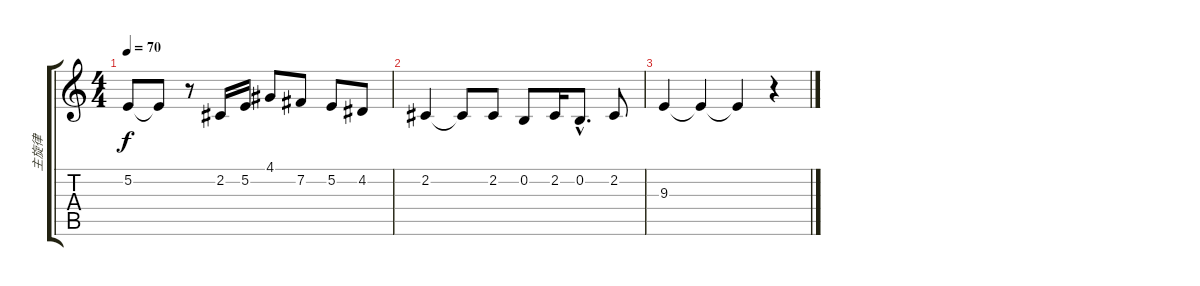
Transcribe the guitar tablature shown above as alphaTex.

\track ("主旋律" "主旋律") {instrument pad1newage}
\staff {score tabs}
\tuning (E4 B3 G3 D3 A2 E2) {hide}
\ts (4 4)
\tempo 70
\clef g2
\ks c
5.2.8{dy f} 5.2{t}.8 r.8 2.2.16 5.2.16 4.1.8 7.2.8 5.2.8 4.2.8 |
2.2.4 2.2{t}.8 2.2.8 0.2.8 2.2.16 0.2{hac}.8{d} 2.2.8 |
9.3.4 9.3{t}.4 9.3{t}.4 r.4
